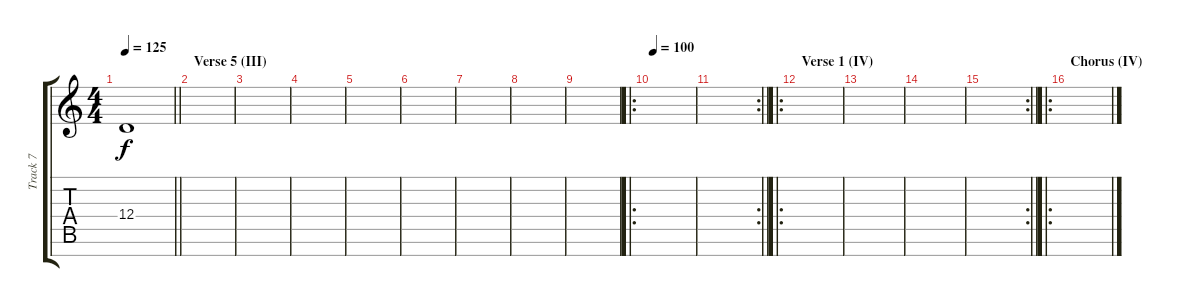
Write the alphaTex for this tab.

\track ("Track 7" "Track 7") {instrument tenorsax}
\staff {score tabs}
\tuning (E4 B3 G3 D3 A2 E2 B1) {hide}
\ts (4 4)
\tempo 125
\clef g2
\barLineRight lightlight
\ks c
12.4.1{dy f} |
\section ("" "Verse 5 (III)")
|
|
|
|
|
|
|
|
\ro
\tempo 100
|
\rc 2
\barLineRight lightlight
|
\ro
\section ("" "Verse 1 (IV)")
|
|
|
\rc 2
\barLineRight lightlight
|
\ro
\section ("" "Chorus (IV)")
